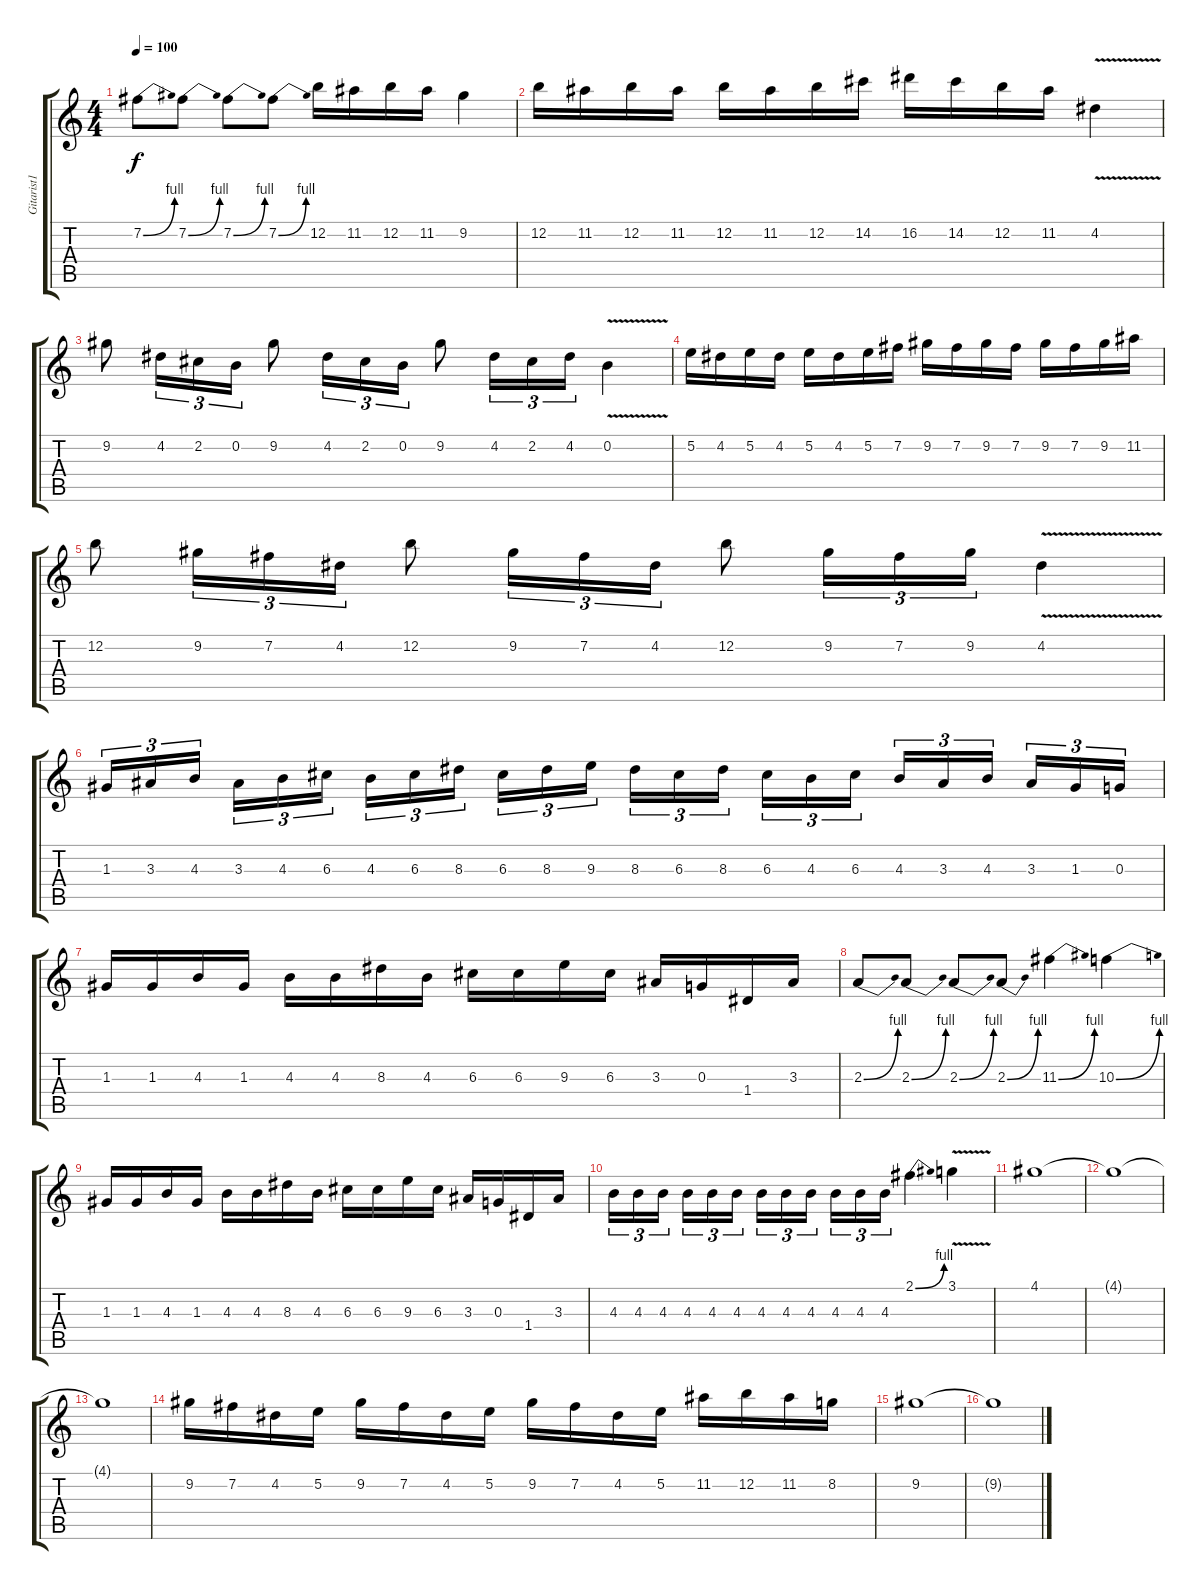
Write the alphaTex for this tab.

\track ("Gitarist1" "Gitarist1") {instrument distortionguitar}
\staff {score tabs}
\tuning (E4 B3 G3 D3 A2 E2) {hide}
\ts (4 4)
\tempo 100
\clef g2
\ks c
7.2{be (bend 0 0 60 4)}.8{dy f} 7.2{be (bend 0 0 60 4)}.8 7.2{be (bend 0 0 60 4)}.8 7.2{be (bend 0 0 60 4)}.8 12.2.16 11.2.16 12.2.16 11.2.16 9.2.4 |
12.2.16 11.2.16 12.2.16 11.2.16 12.2.16 11.2.16 12.2.16 14.2.16 16.2.16 14.2.16 12.2.16 11.2.16 4.2{v}.4 |
9.2.8 4.2.16{tu (3 2)} 2.2.16{tu (3 2)} 0.2.16{tu (3 2)} 9.2.8 4.2.16{tu (3 2)} 2.2.16{tu (3 2)} 0.2.16{tu (3 2)} 9.2.8 4.2.16{tu (3 2)} 2.2.16{tu (3 2)} 4.2.16{tu (3 2)} 0.2{v}.4 |
5.2.16 4.2.16 5.2.16 4.2.16 5.2.16 4.2.16 5.2.16 7.2.16 9.2.16 7.2.16 9.2.16 7.2.16 9.2.16 7.2.16 9.2.16 11.2.16 |
12.2.8 9.2.16{tu (3 2)} 7.2.16{tu (3 2)} 4.2.16{tu (3 2)} 12.2.8 9.2.16{tu (3 2)} 7.2.16{tu (3 2)} 4.2.16{tu (3 2)} 12.2.8 9.2.16{tu (3 2)} 7.2.16{tu (3 2)} 9.2.16{tu (3 2)} 4.2{v}.4 |
1.3.16{tu (3 2)} 3.3.16{tu (3 2)} 4.3.16{tu (3 2)} 3.3.16{tu (3 2)} 4.3.16{tu (3 2)} 6.3.16{tu (3 2)} 4.3.16{tu (3 2)} 6.3.16{tu (3 2)} 8.3.16{tu (3 2)} 6.3.16{tu (3 2)} 8.3.16{tu (3 2)} 9.3.16{tu (3 2)} 8.3.16{tu (3 2)} 6.3.16{tu (3 2)} 8.3.16{tu (3 2)} 6.3.16{tu (3 2)} 4.3.16{tu (3 2)} 6.3.16{tu (3 2)} 4.3.16{tu (3 2)} 3.3.16{tu (3 2)} 4.3.16{tu (3 2)} 3.3.16{tu (3 2)} 1.3.16{tu (3 2)} 0.3.16{tu (3 2)} |
1.3.16 1.3.16 4.3.16 1.3.16 4.3.16 4.3.16 8.3.16 4.3.16 6.3.16 6.3.16 9.3.16 6.3.16 3.3.16 0.3.16 1.4.16 3.3.16 |
2.3{be (bend 0 0 60 4)}.8 2.3{be (bend 0 0 60 4)}.8 2.3{be (bend 0 0 60 4)}.8 2.3{be (bend 0 0 60 4)}.8 11.3{be (bend 0 0 60 4)}.4 10.3{be (bend 0 0 60 4)}.4 |
1.3.16 1.3.16 4.3.16 1.3.16 4.3.16 4.3.16 8.3.16 4.3.16 6.3.16 6.3.16 9.3.16 6.3.16 3.3.16 0.3.16 1.4.16 3.3.16 |
4.3.16{tu (3 2)} 4.3.16{tu (3 2)} 4.3.16{tu (3 2)} 4.3.16{tu (3 2)} 4.3.16{tu (3 2)} 4.3.16{tu (3 2)} 4.3.16{tu (3 2)} 4.3.16{tu (3 2)} 4.3.16{tu (3 2)} 4.3.16{tu (3 2)} 4.3.16{tu (3 2)} 4.3.16{tu (3 2)} 2.1{be (bend 0 0 60 4)}.4 3.1{v}.4 |
4.1.1 |
4.1{t}.1 |
4.1{t}.1 |
9.2.16 7.2.16 4.2.16 5.2.16 9.2.16 7.2.16 4.2.16 5.2.16 9.2.16 7.2.16 4.2.16 5.2.16 11.2.16 12.2.16 11.2.16 8.2.16 |
9.2.1 |
9.2{t}.1
